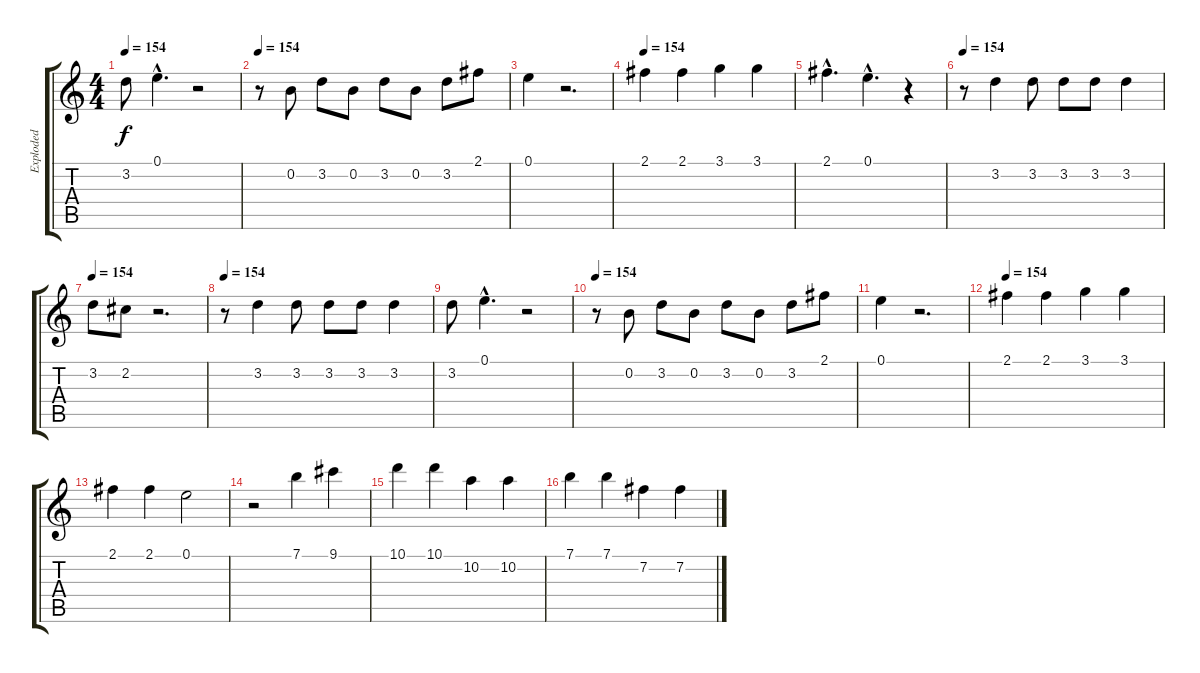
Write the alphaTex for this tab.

\track ("Exploded" "Exploded") {instrument overdrivenguitar}
\staff {score tabs}
\tuning (E4 B3 G3 D3 A2 E2) {hide}
\ts (4 4)
\tempo 154
\clef g2
\ks c
3.2{t}.8{dy f} 0.1{hac}.4{d} r.2 |
\tempo 154
r.8 0.2.8 3.2.8 0.2.8 3.2.8 0.2.8 3.2.8 2.1.8 |
0.1.4 r.2{d} |
\tempo 154
2.1.4 2.1.4 3.1.4 3.1.4 |
2.1{hac}.4{d} 0.1{hac}.4{d} r.4 |
\tempo 154
r.8 3.2.4 3.2.8 3.2.8 3.2.8 3.2.4 |
\tempo 154
3.2.8 2.2.8 r.2{d} |
\tempo 154
r.8 3.2.4 3.2.8 3.2.8 3.2.8 3.2.4 |
3.2.8 0.1{hac}.4{d} r.2 |
\tempo 154
r.8 0.2.8 3.2.8 0.2.8 3.2.8 0.2.8 3.2.8 2.1.8 |
0.1.4 r.2{d} |
\tempo 154
2.1.4 2.1.4 3.1.4 3.1.4 |
2.1.4 2.1.4 0.1.2 |
r.2 7.1.4 9.1.4 |
10.1.4 10.1.4 10.2.4 10.2.4 |
7.1.4 7.1.4 7.2.4 7.2.4
